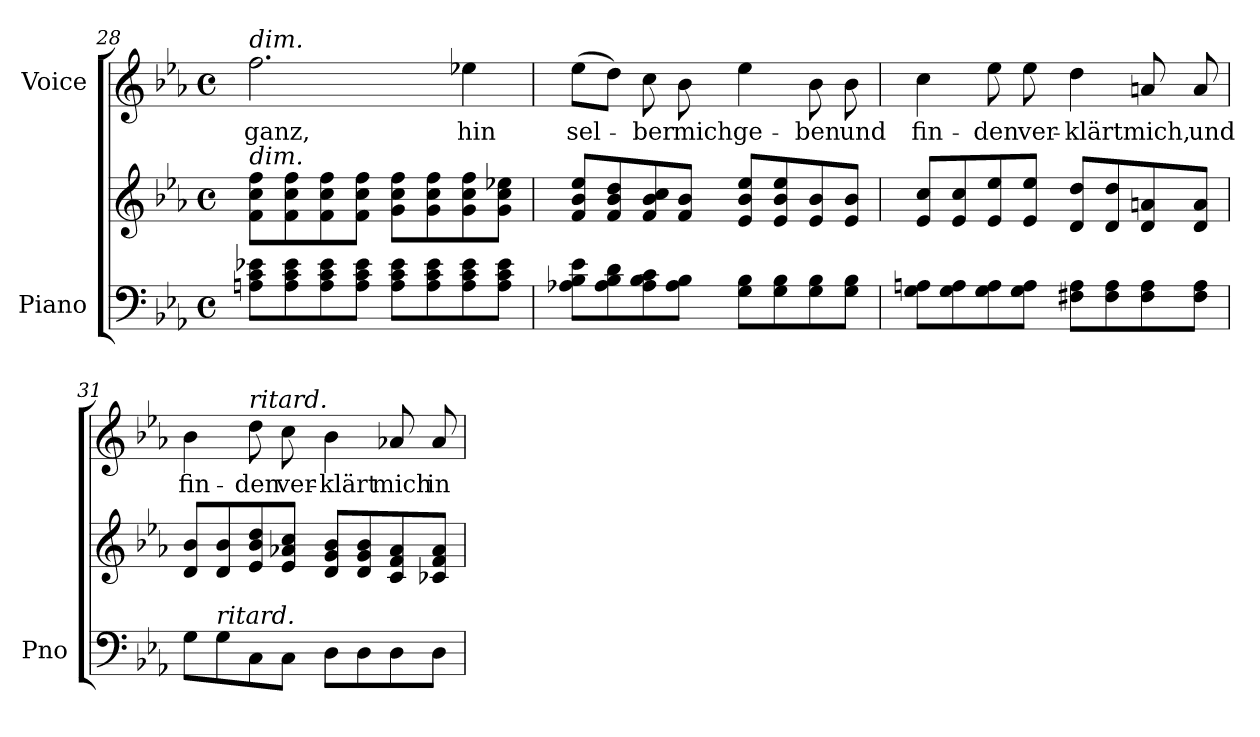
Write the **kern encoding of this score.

**kern	**kern	**kern	**text
*part2	*part2	*part1	*part1
*staff3	*staff2	*staff1	*staff1
*I"Piano	*	*I"Voice	*
*I'Pno	*	*	*
*clefF4	*clefG2	*clefG2	*
*k[b-e-a-]	*k[b-e-a-]	*k[b-e-a-]	*
*M4/4	*M4/4	*M4/4	*
*met(c)	*met(c)	*met(c)	*
=28	=28	=28	=28
!	!	!LO:TX:a:i:t=dim.	!
!	!LO:TX:a:i:t=dim.	!	!
8An\ 8c\ 8e-X\L	8f\ 8cc\ 8ff\L	2.ff\	ganz,
8A\ 8c\ 8e-\	8f\ 8cc\ 8ff\	.	.
8A\ 8c\ 8e-\	8f\ 8cc\ 8ff\	.	.
8A\ 8c\ 8e-\J	8f\ 8cc\ 8ff\J	.	.
8A\ 8c\ 8e-\L	8g\ 8cc\ 8ff\L	.	.
8A\ 8c\ 8e-\	8g\ 8cc\ 8ff\	.	.
8A\ 8c\ 8e-\	8g\ 8cc\ 8ff\	4ee-X\	hin
8A\ 8c\ 8e-\J	8g\ 8cc\ 8ee-X\J	.	.
=29	=29	=29	=29
8A-X\ 8B-\ 8e-\L	8f/ 8b-/ 8ee-/L	(8ee-\L	sel-
8A-\ 8B-\ 8d\	8f/ 8b-/ 8dd/	8dd\J)	.
8A-\ 8B-\ 8c\	8f/ 8b-/ 8cc/	8cc\	-ber
8A-\ 8B-\J	8f/ 8b-/J	8b-\	mich
8G\ 8B-\L	8e-/ 8b-/ 8ee-/L	4ee-\	ge-
8G\ 8B-\	8e-/ 8b-/ 8ee-/	.	.
8G\ 8B-\	8e-/ 8b-/	8b-\	-ben
8G\ 8B-\J	8e-/ 8b-/J	8b-\	und
=30	=30	=30	=30
8G\ 8An\L	8e-/ 8cc/L	4cc\	fin-
8G\ 8A\	8e-/ 8cc/	.	.
8G\ 8A\	8e-/ 8ee-/	8ee-\	-den
8G\ 8A\J	8e-/ 8ee-/J	8ee-\	ver-
8F#X\ 8A\L	8d/ 8dd/L	4dd\	-klärt
8F#\ 8A\	8d/ 8dd/	.	.
8F#\ 8A\	8d/ 8an/	8an/	mich,
8F#\ 8A\J	8d/ 8a/J	8a/	und
=31	=31	=31	=31
8G\L	8d/ 8b-/L	4b-\	fin-
!LO:TX:i:t=ritard.	!	!	!
8G\	8d/ 8b-/	.	.
!	!	!LO:TX:i:t=ritard.	!
8C\	8e-/ 8b-/ 8dd/	8dd\	-den
8C\J	8e-/ 8a-X/ 8cc/J	8cc\	ver-
8D\L	8d/ 8g/ 8b-/L	4b-\	-klärt
8D\	8d/ 8g/ 8b-/	.	.
8D\	8c/ 8f/ 8a-/	8a-X/	mich
8D\J	8c-X/ 8f/ 8a-/J	8a-/	in
=	=	=	=
*-	*-	*-	*-
